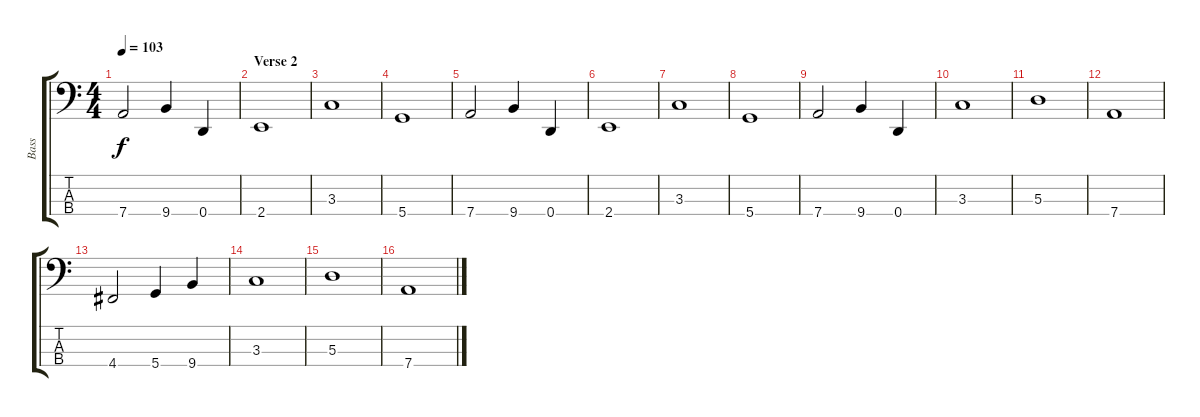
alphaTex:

\track ("Bass" "Bass") {instrument electricbassfinger}
\staff {score tabs}
\tuning (G2 D2 A1 D1) {hide}
\ts (4 4)
\tempo 103
\clef f4
\ks c
7.4.2{dy f} 9.4.4 0.4.4 |
\section ("" "Verse 2")
2.4.1 |
3.3.1 |
5.4.1 |
7.4.2 9.4.4 0.4.4 |
2.4.1 |
3.3.1 |
5.4.1 |
7.4.2 9.4.4 0.4.4 |
3.3.1 |
5.3.1 |
7.4.1 |
4.4.2 5.4.4 9.4.4 |
3.3.1 |
5.3.1 |
7.4.1
